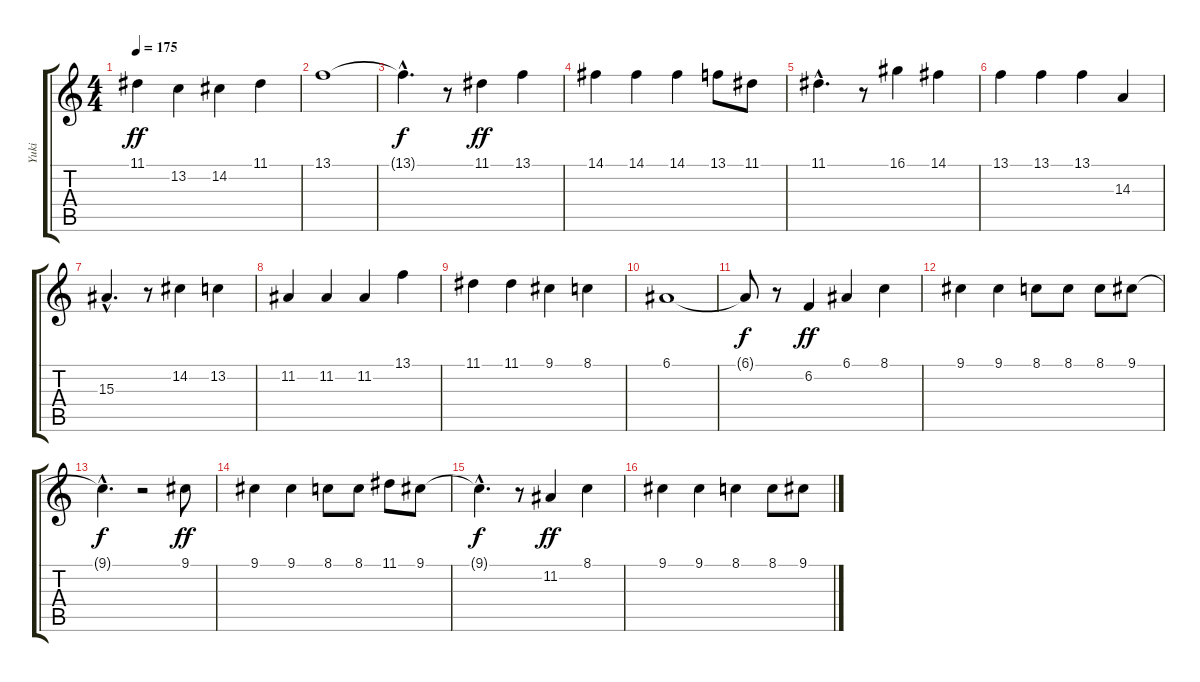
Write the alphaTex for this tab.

\track ("Yuki" "Yuki") {instrument tenorsax}
\staff {score tabs}
\tuning (E4 B3 G3 D3 A2 E2) {hide}
\ts (4 4)
\tempo 175
\clef g2
\ks c
11.1.4{dy ff} 13.2.4 14.2.4 11.1.4 |
13.1.1 |
13.1{hac t}.4{d dy f} r.8 11.1.4{dy ff} 13.1.4 |
14.1.4 14.1.4 14.1.4 13.1.8 11.1.8 |
11.1{hac}.4{d} r.8 16.1.4 14.1.4 |
13.1.4 13.1.4 13.1.4 14.3.4 |
15.3{hac}.4{d} r.8 14.2.4 13.2.4 |
11.2.4 11.2.4 11.2.4 13.1.4 |
11.1.4 11.1.4 9.1.4 8.1.4 |
6.1.1 |
6.1{t}.8{dy f} r.8 6.2.4{dy ff} 6.1.4 8.1.4 |
9.1.4 9.1.4 8.1.8 8.1.8 8.1.8 9.1.8 |
9.1{hac t}.4{d dy f} r.2 9.1.8{dy ff} |
9.1.4 9.1.4 8.1.8 8.1.8 11.1.8 9.1.8 |
9.1{hac t}.4{d dy f} r.8 11.2.4{dy ff} 8.1.4 |
9.1.4 9.1.4 8.1.4 8.1.8 9.1.8
